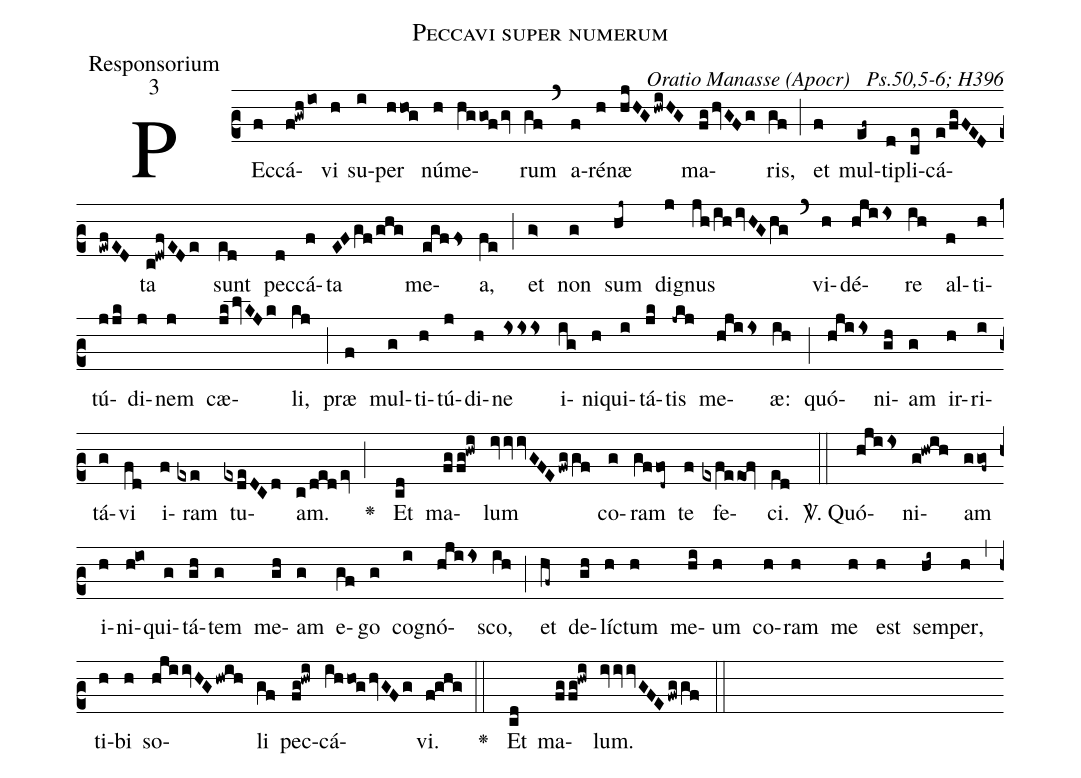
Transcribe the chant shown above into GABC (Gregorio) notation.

name:Peccavi super numerum;
office-part:Responsorium;
mode:3;
commentary:ꝶ Oratio Manasse (Apocr) ꝟ Ps.50,5-6; H396;;
%%
(c2)PEc(f)cá(f!gwh/io)vi(h) su(i)per(hho!g) nú(h)me(hg/go!f/gv)rum(gf) (`) a(f)ré(h)næ(hjHGhwiHG) ma(fghvGFg)ris,(gf) (;)
et(f)  mul(ef~)ti(d)pli(ce)cá(e/fgFEDewfED)ta(c!dwfEDe) sunt(ed) pec(d)cá(f)ta(EFgf/ghg) me(egffs)a,(fe) (;) et(g>) non(g) sum(hj~) di(j)gnus(jh/ihivHGhg) (`) vi(h)dé(hjiis)re(ih) al(f)ti(h)tú(jjk)di(j)nem(j) cæ(jklvKJk)li,(kj) (;) præ(f) mul(g)ti(h)tú(j)di(h)ne(isss) i(ig)ni(h)qui(i)tá(jk)tis(-jkj) me(hjiis)æ:(ih) (;)
quó(hjiis)ni(gh)am(g) ir(h)ri(i)tá(g)vi(fd) i(f)ram(exe) tu(exdeDCd)am.(c/dedev) (;)
<v>\greheightstar</v>()
Et(cd) ma(fg/fg!hwi)lum(ivvvGFEfwggf) co(g)ram(gffod~) te(f) fe(exfeeof)ci.(ed) (::)
<sp>V/</sp>.
Quó(hjiis)ni(g!hwih)am(ggof~) i(h)ni(h!io)qui(g)tá(gh)tem(g) me(gh)am(g) e(gf)go(g) co(i)gnó(hjiis)sco,(ih) (;) et(hf~) de(gh)lí(h)ctum(h) me(hi)um(h) co(h)ram(h) me(h) est(h) sem(hi~)per,(h) (,) ti(h)bi(h) so(hjiivHGhwih)li(gf) pec(fg!hwi)cá(ihho!ghvGFg)vi.(f!ghg) (::)

<v>\greheightstar</v>() Et(cd) ma(fg/fg!hwi)lum.(ivvvGFEfwggf) (::)
